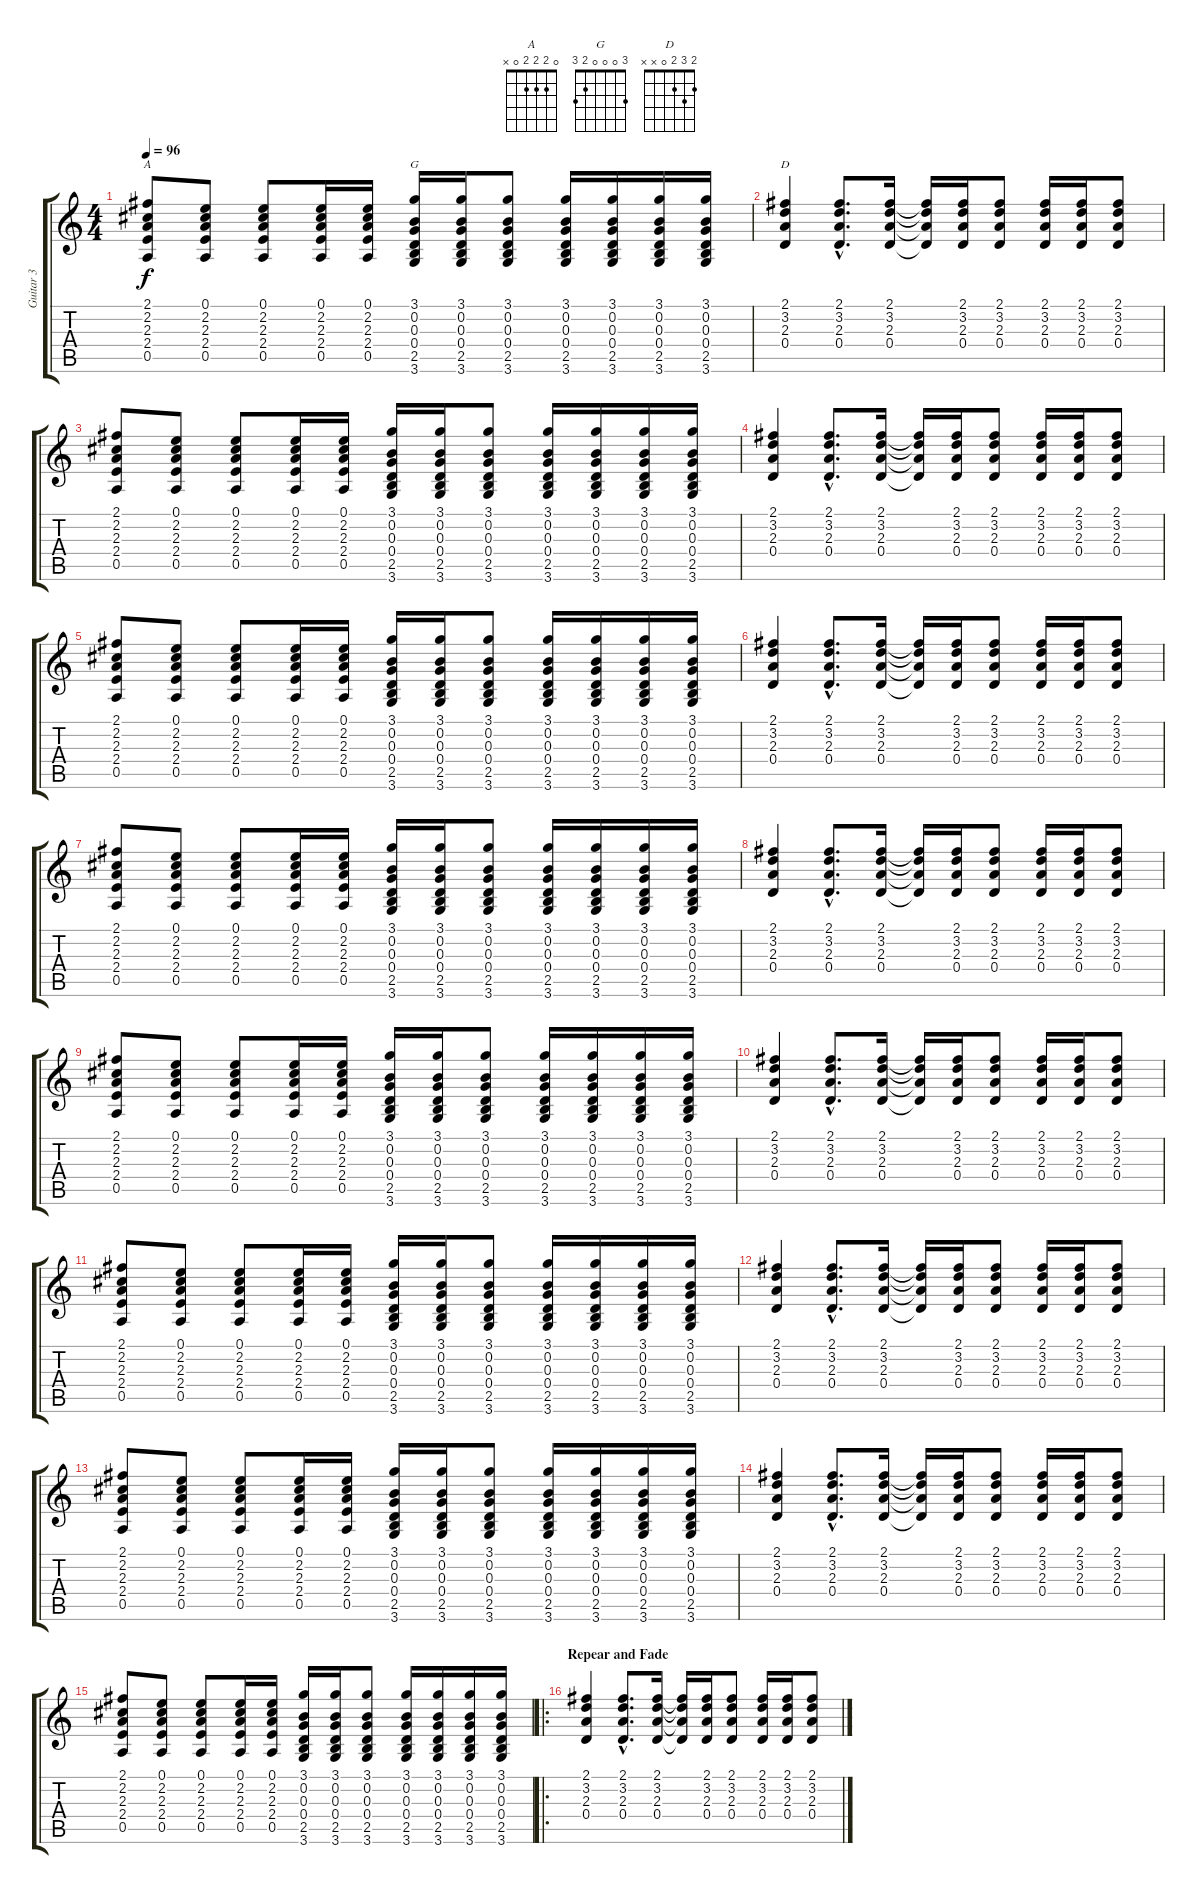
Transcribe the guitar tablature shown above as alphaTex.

\track ("Guitar 3" "Guitar 3") {instrument acousticguitarnylon}
\staff {score tabs}
\tuning (E4 B3 G3 D3 A2 E2) {hide}
\chord ("A" 0 2 2 2 0 x)
\chord ("G" 3 0 0 0 2 3)
\chord ("D" 2 3 2 0 x x)
\ts (4 4)
\tempo 96
\clef g2
\ks c
(2.1 2.2 2.3 2.4 0.5).8{ch "A" dy f} (0.1 2.2 2.3 2.4 0.5).8 (0.1 2.2 2.3 2.4 0.5).8 (0.1 2.2 2.3 2.4 0.5).16 (0.1 2.2 2.3 2.4 0.5).16 (3.1 0.2 0.3 0.4 2.5 3.6).16{ch "G"} (3.1 0.2 0.3 0.4 2.5 3.6).16 (3.1 0.2 0.3 0.4 2.5 3.6).8 (3.1 0.2 0.3 0.4 2.5 3.6).16 (3.1 0.2 0.3 0.4 2.5 3.6).16 (3.1 0.2 0.3 0.4 2.5 3.6).16 (3.1 0.2 0.3 0.4 2.5 3.6).16 |
(2.1 3.2 2.3 0.4).4{ch "D"} (2.1{hac} 3.2{hac} 2.3{hac} 0.4{hac}).8{d} (2.1 3.2 2.3 0.4).16 (2.1{t} 3.2{t} 2.3{t} 0.4{t}).16 (2.1 3.2 2.3 0.4).16 (2.1 3.2 2.3 0.4).8 (2.1 3.2 2.3 0.4).16 (2.1 3.2 2.3 0.4).16 (2.1 3.2 2.3 0.4).8 |
(2.1 2.2 2.3 2.4 0.5).8 (0.1 2.2 2.3 2.4 0.5).8 (0.1 2.2 2.3 2.4 0.5).8 (0.1 2.2 2.3 2.4 0.5).16 (0.1 2.2 2.3 2.4 0.5).16 (3.1 0.2 0.3 0.4 2.5 3.6).16 (3.1 0.2 0.3 0.4 2.5 3.6).16 (3.1 0.2 0.3 0.4 2.5 3.6).8 (3.1 0.2 0.3 0.4 2.5 3.6).16 (3.1 0.2 0.3 0.4 2.5 3.6).16 (3.1 0.2 0.3 0.4 2.5 3.6).16 (3.1 0.2 0.3 0.4 2.5 3.6).16 |
(2.1 3.2 2.3 0.4).4 (2.1{hac} 3.2{hac} 2.3{hac} 0.4{hac}).8{d} (2.1 3.2 2.3 0.4).16 (2.1{t} 3.2{t} 2.3{t} 0.4{t}).16 (2.1 3.2 2.3 0.4).16 (2.1 3.2 2.3 0.4).8 (2.1 3.2 2.3 0.4).16 (2.1 3.2 2.3 0.4).16 (2.1 3.2 2.3 0.4).8 |
(2.1 2.2 2.3 2.4 0.5).8 (0.1 2.2 2.3 2.4 0.5).8 (0.1 2.2 2.3 2.4 0.5).8 (0.1 2.2 2.3 2.4 0.5).16 (0.1 2.2 2.3 2.4 0.5).16 (3.1 0.2 0.3 0.4 2.5 3.6).16 (3.1 0.2 0.3 0.4 2.5 3.6).16 (3.1 0.2 0.3 0.4 2.5 3.6).8 (3.1 0.2 0.3 0.4 2.5 3.6).16 (3.1 0.2 0.3 0.4 2.5 3.6).16 (3.1 0.2 0.3 0.4 2.5 3.6).16 (3.1 0.2 0.3 0.4 2.5 3.6).16 |
(2.1 3.2 2.3 0.4).4 (2.1{hac} 3.2{hac} 2.3{hac} 0.4{hac}).8{d} (2.1 3.2 2.3 0.4).16 (2.1{t} 3.2{t} 2.3{t} 0.4{t}).16 (2.1 3.2 2.3 0.4).16 (2.1 3.2 2.3 0.4).8 (2.1 3.2 2.3 0.4).16 (2.1 3.2 2.3 0.4).16 (2.1 3.2 2.3 0.4).8 |
(2.1 2.2 2.3 2.4 0.5).8 (0.1 2.2 2.3 2.4 0.5).8 (0.1 2.2 2.3 2.4 0.5).8 (0.1 2.2 2.3 2.4 0.5).16 (0.1 2.2 2.3 2.4 0.5).16 (3.1 0.2 0.3 0.4 2.5 3.6).16 (3.1 0.2 0.3 0.4 2.5 3.6).16 (3.1 0.2 0.3 0.4 2.5 3.6).8 (3.1 0.2 0.3 0.4 2.5 3.6).16 (3.1 0.2 0.3 0.4 2.5 3.6).16 (3.1 0.2 0.3 0.4 2.5 3.6).16 (3.1 0.2 0.3 0.4 2.5 3.6).16 |
(2.1 3.2 2.3 0.4).4 (2.1{hac} 3.2{hac} 2.3{hac} 0.4{hac}).8{d} (2.1 3.2 2.3 0.4).16 (2.1{t} 3.2{t} 2.3{t} 0.4{t}).16 (2.1 3.2 2.3 0.4).16 (2.1 3.2 2.3 0.4).8 (2.1 3.2 2.3 0.4).16 (2.1 3.2 2.3 0.4).16 (2.1 3.2 2.3 0.4).8 |
(2.1 2.2 2.3 2.4 0.5).8 (0.1 2.2 2.3 2.4 0.5).8 (0.1 2.2 2.3 2.4 0.5).8 (0.1 2.2 2.3 2.4 0.5).16 (0.1 2.2 2.3 2.4 0.5).16 (3.1 0.2 0.3 0.4 2.5 3.6).16 (3.1 0.2 0.3 0.4 2.5 3.6).16 (3.1 0.2 0.3 0.4 2.5 3.6).8 (3.1 0.2 0.3 0.4 2.5 3.6).16 (3.1 0.2 0.3 0.4 2.5 3.6).16 (3.1 0.2 0.3 0.4 2.5 3.6).16 (3.1 0.2 0.3 0.4 2.5 3.6).16 |
(2.1 3.2 2.3 0.4).4 (2.1{hac} 3.2{hac} 2.3{hac} 0.4{hac}).8{d} (2.1 3.2 2.3 0.4).16 (2.1{t} 3.2{t} 2.3{t} 0.4{t}).16 (2.1 3.2 2.3 0.4).16 (2.1 3.2 2.3 0.4).8 (2.1 3.2 2.3 0.4).16 (2.1 3.2 2.3 0.4).16 (2.1 3.2 2.3 0.4).8 |
(2.1 2.2 2.3 2.4 0.5).8 (0.1 2.2 2.3 2.4 0.5).8 (0.1 2.2 2.3 2.4 0.5).8 (0.1 2.2 2.3 2.4 0.5).16 (0.1 2.2 2.3 2.4 0.5).16 (3.1 0.2 0.3 0.4 2.5 3.6).16 (3.1 0.2 0.3 0.4 2.5 3.6).16 (3.1 0.2 0.3 0.4 2.5 3.6).8 (3.1 0.2 0.3 0.4 2.5 3.6).16 (3.1 0.2 0.3 0.4 2.5 3.6).16 (3.1 0.2 0.3 0.4 2.5 3.6).16 (3.1 0.2 0.3 0.4 2.5 3.6).16 |
(2.1 3.2 2.3 0.4).4 (2.1{hac} 3.2{hac} 2.3{hac} 0.4{hac}).8{d} (2.1 3.2 2.3 0.4).16 (2.1{t} 3.2{t} 2.3{t} 0.4{t}).16 (2.1 3.2 2.3 0.4).16 (2.1 3.2 2.3 0.4).8 (2.1 3.2 2.3 0.4).16 (2.1 3.2 2.3 0.4).16 (2.1 3.2 2.3 0.4).8 |
(2.1 2.2 2.3 2.4 0.5).8 (0.1 2.2 2.3 2.4 0.5).8 (0.1 2.2 2.3 2.4 0.5).8 (0.1 2.2 2.3 2.4 0.5).16 (0.1 2.2 2.3 2.4 0.5).16 (3.1 0.2 0.3 0.4 2.5 3.6).16 (3.1 0.2 0.3 0.4 2.5 3.6).16 (3.1 0.2 0.3 0.4 2.5 3.6).8 (3.1 0.2 0.3 0.4 2.5 3.6).16 (3.1 0.2 0.3 0.4 2.5 3.6).16 (3.1 0.2 0.3 0.4 2.5 3.6).16 (3.1 0.2 0.3 0.4 2.5 3.6).16 |
(2.1 3.2 2.3 0.4).4 (2.1{hac} 3.2{hac} 2.3{hac} 0.4{hac}).8{d} (2.1 3.2 2.3 0.4).16 (2.1{t} 3.2{t} 2.3{t} 0.4{t}).16 (2.1 3.2 2.3 0.4).16 (2.1 3.2 2.3 0.4).8 (2.1 3.2 2.3 0.4).16 (2.1 3.2 2.3 0.4).16 (2.1 3.2 2.3 0.4).8 |
(2.1 2.2 2.3 2.4 0.5).8 (0.1 2.2 2.3 2.4 0.5).8 (0.1 2.2 2.3 2.4 0.5).8 (0.1 2.2 2.3 2.4 0.5).16 (0.1 2.2 2.3 2.4 0.5).16 (3.1 0.2 0.3 0.4 2.5 3.6).16 (3.1 0.2 0.3 0.4 2.5 3.6).16 (3.1 0.2 0.3 0.4 2.5 3.6).8 (3.1 0.2 0.3 0.4 2.5 3.6).16 (3.1 0.2 0.3 0.4 2.5 3.6).16 (3.1 0.2 0.3 0.4 2.5 3.6).16 (3.1 0.2 0.3 0.4 2.5 3.6).16 |
\ro
\section ("" "Repear and Fade")
(2.1 3.2 2.3 0.4).4 (2.1{hac} 3.2{hac} 2.3{hac} 0.4{hac}).8{d} (2.1 3.2 2.3 0.4).16 (2.1{t} 3.2{t} 2.3{t} 0.4{t}).16 (2.1 3.2 2.3 0.4).16 (2.1 3.2 2.3 0.4).8 (2.1 3.2 2.3 0.4).16 (2.1 3.2 2.3 0.4).16 (2.1 3.2 2.3 0.4).8
